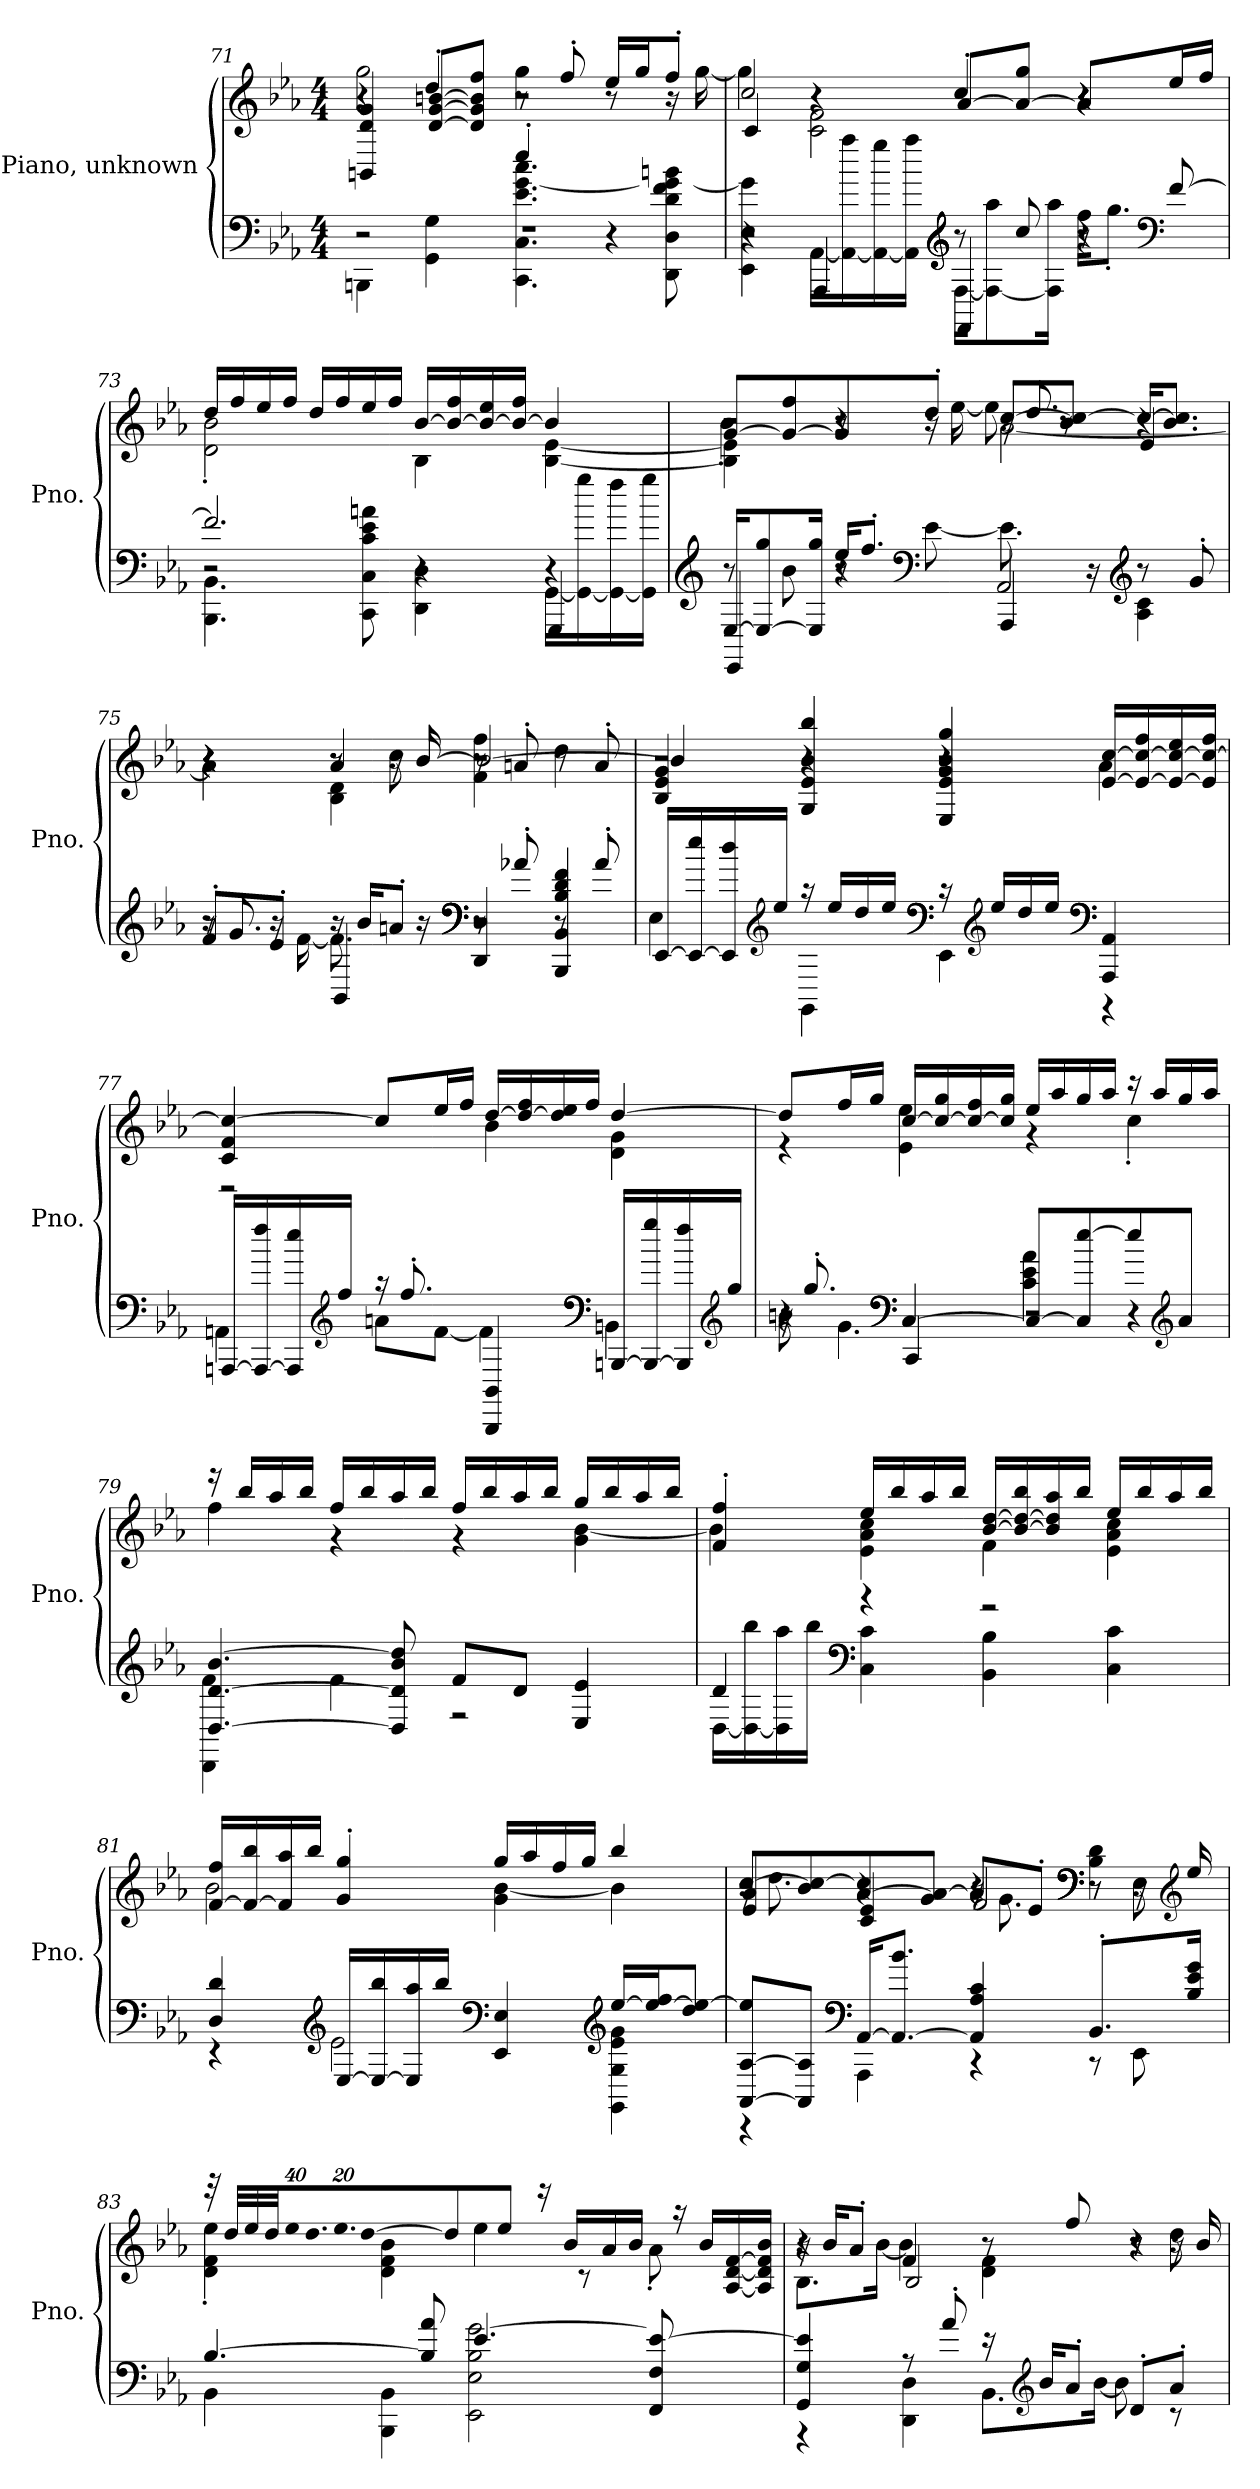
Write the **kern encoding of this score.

**kern	**kern
*part1	*part1
*staff2	*staff1
*I"Piano, unknown	*
*I'Pno.	*
*clefF4	*clefG2
*k[b-e-a-]	*k[b-e-a-]
*M4/4	*M4/4
=71	=71
*^	*^
*	*^	*	*^
1r	4BBBn\	2r	4r	2gg\	4BBn/ 4d/ 4g/
.	4GG\ 4G\	.	4dd'/	.	[8d/ [8g/ [8bn/L
.	.	.	.	.	8d/] 8g/] 8b/] 8ff/J
.	4.CC\ 4.C\ 4.e-\ [4.g\ 4.cc\	4ee-'/	2r	4gg\	8r
.	.	.	.	.	8ff'/
.	.	4r	.	8r	16ee-/LL
.	.	.	.	.	16gg/J
.	8DD\ 8D\ 8d\ 8f\ 8g\_ 8bn\	.	.	16r	8ff'/J
.	.	.	.	[16gg\	.
!!LO:LB:g=z	!!	!!
=72	=72	=72	=72	=72	=72
2r	4EE-\ 4E-\ 4g\]	4r	2cc/	4gg\]	4c/
.	[16AA-\LL	4AAA-/	.	2c\ 2f\	4r
.	16AA-\_ 16aa-\	.	.	.	.
.	16AA-\_ 16gg\	.	.	.	.
.	16AA-\] 16aa-\JJ	.	.	.	.
*clefG2	*	*	*	*	*
8r	[16F\KL	4FF/	4cc'/	.	[8a-/L
.	8F\_ 8aa-\	.	.	.	.
8cc/	.	.	.	.	8a-/_ 8gg/J
.	16F\] 16aa-\Jk	.	.	.	.
8r	16ff\KL	4r	4r	4r	8a-/L]
.	8.gg'\J	.	.	.	.
*clefF4	*	*	*	*	*
[8f/	.	.	.	.	16ee-/L
.	.	.	.	.	16ff/JJ
*	*	*	*	*v	*v
=73	=73	=73	=73	=73
2.f/]	4.BBB-\ 4.BB-\	2r	16dd/LL	2d\' 2b-\'
.	.	.	16ff/	.
.	.	.	16ee-/	.
.	.	.	16ff/JJ	.
.	.	.	16dd/LL	.
.	.	.	16ff/	.
.	8CC\ 8C\ 8c\ 8e-\ 8an\	.	16ee-/	.
.	.	.	16ff/JJ	.
.	4DD\ 4D\	4r	[16b-/LL	4B-\
.	.	.	16b-/_ 16ff/	.
.	.	.	16b-/_ 16ee-/	.
.	.	.	16b-/_ 16ff/JJ	.
4r	[16GG\LL	4GGG/	4b-/]	[4B-\ [4e-\
.	16GG\_ 16gg\	.	.	.
.	16GG\_ 16ff\	.	.	.
.	16GG\] 16gg\JJ	.	.	.
*	*	*	*v	*v
!!LO:PB:g=z
=74	=74	=74	=74
*clefG2	*	*	*
*	*	*	*^
*	*	*	*	*^
*	*	*	*	*	*^
[16E-/KL	8r	4EE-/	[8g/L	4b-'\	2r	4B-\] 4e-\]
8E-/_ 8gg/	.	.	.	.	.	.
.	8b-\	.	8g/_ 8ff/	.	.	.
16E-/] 16gg/Jk	.	.	.	.	.	.
16ee-/KL	8r	4r	8g/]	8r	.	4r
8.ff'/J	.	.	.	.	.	.
*clefF4	*	*	*	*	*	*
.	[8e-\	.	8dd'/J	16r	.	.
.	.	.	.	[16ee-\	.	.
4AAA-/	8.e-\]	2AA-/	[8cc/L	8ee-\]	16r	[2a-\
.	.	.	.	.	8.dd/	.
.	.	.	8b-/ 8cc/_J	8r	.	.
.	16r	.	.	.	.	.
*clefG2	*	*	*	*	*	*
8r	4A-\ 4c\	.	16cc/KL_	4r	4e-/	.
.	.	.	8.b-/ 8.cc/]J	.	.	.
8g'/	.	.	.	.	.	.
=75	=75	=75	=75	=75	=75	=75
8f'/L	8r	16r	4r	4r	4r	4a-\]
.	.	8.g/	.	.	.	.
8e-'/J	16r	.	.	.	.	.
.	[16f\	.	.	.	.	.
16r	8.f\]	4BB-/	4a-/	8r	8r	4B-\ 4d\
16b-/KL	.	.	.	.	.	.
8an'/J	.	.	.	8cc\	16r	.
.	16r	.	.	.	[16b-/	.
*clefF4	*	*	*	*	*	*
8r	2r	4DD/ 4D/	8r	4f\ 4ff\	2b-/_	2r
8a-X'/	.	.	8an'/	.	.	.
8r	.	4BBB-/ 4BB-/ 4B-/ 4d/ 4f/	8r	4dd\	.	.
8a-'/	.	.	8a'/	.	.	.
*	*v	*v	*	*	*	*
*	*	*	*	*v	*v
!!LO:LB:g=z
=76	=76	=76	=76	=76
[16EE-/LL	4E-\	4B-/ 4e-/ 4g/	4b-/]	2r
16EE-/_ 16ee-/	.	.	.	.
16EE-/] 16dd/	.	.	.	.
*clefG2	*	*	*	*
16ee-/JJ	.	.	.	.
16r	4GG\	4G/ 4e-/ 4b-/ 4bb-/	4r	.
16ee-/LL	.	.	.	.
16dd/	.	.	.	.
16ee-/JJ	.	.	.	.
*clefF4	*	*	*	*
16r	4EE-\	4E-/ 4e-/ 4g/ 4b-/ 4gg/	2r	4r
*clefG2	*	*	*	*
16ee-/LL	.	.	.	.
16dd/	.	.	.	.
16ee-/JJ	.	.	.	.
*clefF4	*	*	*	*
4AAA-/ 4AA-/	4r	[16e-/ [16cc/LL	.	4a-\
.	.	16e-/_ 16cc/_ 16ff/	.	.
.	.	16e-/_ 16cc/_ 16ee-/	.	.
.	.	16e-/] 16cc/_ 16ff/JJ	.	.
*	*	*	*v	*v
!!LO:LB:g=z
=77	=77	=77	=77
[16AAAn/LL	4AAn\	4c/ 4f/ 4cc/_	2r
16AAA/_ 16ff/	.	.	.
16AAA/] 16ee-/	.	.	.
*clefG2	*	*	*
16ff/JJ	.	.	.
16r	8an\L	8cc/L]	.
8.ff'/	.	.	.
.	[8f\J	16ee-/L	.
.	.	16ff/JJ	.
4BBB-/ 4BB-/	4f\]	[16dd/LL	4b-\
.	.	16dd/_ 16ff/	.
.	.	16dd/] 16ee-/	.
.	.	16ff/JJ	.
*clefF4	*	*	*
[16BBBn/LL	4BBn\	[4dd/	4d\ 4g\
16BBB/_ 16gg/	.	.	.
16BBB/] 16ff/	.	.	.
*clefG2	*	*	*
16gg/JJ	.	.	.
!!LO:LB:g=z	!!
=78	=78	=78	=78
*	*^	*	*
16r	8bn\	4r	8dd/L]	4r
8.gg'/	.	.	.	.
.	4.g\	.	16ff/L	.
.	.	.	16gg/JJ	.
*clefF4	*	*	*	*
[4C/	.	4CC/	[16cc/LL	4e-\ 4ee-\
.	.	.	16cc/_ 16gg/	.
.	.	.	16cc/_ 16ff/	.
.	.	.	16cc/] 16gg/JJ	.
8C/L_	4c\ 4e-\ 4a-\	2r	16ee-/LL	4r
.	.	.	16aa-/	.
8C/] [8ee-/	.	.	16gg/	.
.	.	.	16aa-/JJ	.
8ee-/]	4r	.	16r	4cc'\
.	.	.	16aa-/LL	.
*clefG2	*	*	*	*
8a-/J	.	.	16gg/	.
.	.	.	16aa-/JJ	.
*	*v	*v	*	*
=79	=79	=79	=79
[4.D/ [4.d/ [4.b-/	4DD\ 4f\	16r	4ff\
.	.	16bb-/LL	.
.	.	16aa-/	.
.	.	16bb-/JJ	.
.	4f\	16ff/LL	4r
.	.	16bb-/	.
8D/] 8d/] 8b-/] 8dd/	.	16aa-/	.
.	.	16bb-/JJ	.
8f/L	2r	16ff/LL	4r
.	.	16bb-/	.
8d/J	.	16aa-/	.
.	.	16bb-/JJ	.
4E-/ 4e-/	.	16gg/LL	4g\ [4b-\
.	.	16bb-/	.
.	.	16aa-/	.
.	.	16bb-/JJ	.
!!LO:LB:g=z	!!
=80	=80	=80	=80
4d/	[16D\LL	4f/' 4ff/'	4b-\]
.	16D\_ 16bb-\	.	.
.	16D\] 16aa-\	.	.
.	16bb-\JJ	.	.
*clefF4	*	*	*
4r	4C\ 4c\	16ee-/LL	4e-\ 4a-\ 4cc\
.	.	16bb-/	.
.	.	16aa-/	.
.	.	16bb-/JJ	.
2r	4BB-\ 4B-\	[16b-/ [16dd/LL	4f\
.	.	16b-/_ 16dd/_ 16bb-/	.
.	.	16b-/] 16dd/] 16aa-/	.
.	.	16bb-/JJ	.
.	4C\ 4c\	16ee-/LL	4e-\ 4a-\ 4cc\
.	.	16bb-/	.
.	.	16aa-/	.
.	.	16bb-/JJ	.
!!LO:LB:g=z	!!
=81	=81	=81	=81
4D/ 4d/	4r	[16f/ 16ff/LL	2b-\
.	.	16f/_ 16bb-/	.
.	.	16f/] 16aa-/	.
.	.	16bb-/JJ	.
*clefG2	*	*	*
[16E-/LL	2e-\	4g/' 4gg/'	.
16E-/_ 16bb-/	.	.	.
16E-/] 16aa-/	.	.	.
16bb-/JJ	.	.	.
*clefF4	*	*	*
4EE-/ 4E-/	.	16gg/LL	4g\ [4b-\
.	.	16aa-/	.
.	.	16ff/	.
.	.	16gg/JJ	.
*clefG2	*	*	*
[16ee-/LL	4GG\ 4G\ 4e-\ 4g\	4bb-/	4b-\]
16ee-/_ 16ff/J	.	.	.
8dd/ 8ee-/_J	.	.	.
!!LO:PB:g=z
=82	=82	=82	=82
*	*	*^	*^
[8AA-/ [8A-/ 8ee-/]L	4r	[8cc/L	16r	4e-/ 4a-/	2r
.	.	.	8.dd\	.	.
8AA-/] 8A-/]J	.	8b-/ 8cc/_	.	.	.
*clefF4	*	*	*	*	*
[16AA-/KL	4AAA-\	[8a-/ 8cc/]	4r	4c/ 4e-/	.
8.AA-/_ 8.b-/J	.	.	.	.	.
.	.	8g/ 8a-/_J	.	.	.
4AA-/] 4A-/ 4c/	4r	8a-/L]	16r	2f/	4r
.	.	.	8.g\	.	.
.	.	8e-'/J	.	.	.
*	*	*clefF4	*	*	*
8.BB-'/L	8r	8r	4B-\ 4d\	.	8r
.	8EE-\	16r	.	.	8E-\
*	*	*clefG2	*	*	*
16B-/ 16e-/ 16g/Jk	.	16ee-/	.	.	.
*	*	*	*v	*v	*v
=83	=83	=83	=83
[4.B-/	4BB-\	32r	4d\' 4f\' 4ee-\'
.	.	32dd/LLL	.
.	.	32ee-/	.
.	.	32dd/	.
*	*	*Xbrackettup	*
!	!	!LO:N:vis=32	!
.	.	640%23ee-/	.
!	!	!LO:N:vis=64.	!
.	.	640%17dd/L	.
!	!	!LO:N:vis=64.	!
.	.	640%17ee-/J	.
!	!	!LO:N:vis=32	!
.	.	[640%23dd/JJ	.
.	4BBB-\ 4BB-\	8dd/]	4d\ 4f\ 4b-\
8B-/] 8a-/	.	8ee-/J	.
[4.e-/	2EE-\ 2E-\ 2B-\ 2g\	16r	4ee-\
.	.	16b-/LL	.
.	.	16a-/	.
.	.	16b-/JJ	.
.	.	16r	8r
.	.	16b-/LL	.
8FF/ 8F/ 8e-/_	.	[16A-/ [16d/ [16f/	8a-'\
.	.	16A-/] 16d/] 16f/] 16b-/JJ	.
!!LO:LB:g=z
=84	=84	=84	=84
*	*	*	*^
4GG/ 4G/ 4e-/]	4r	16r	8.B-\L	4r
.	.	16b-/KL	.	.
.	.	8a-'/J	.	.
.	.	.	[16b-\Jk	.
8r	4DD\ 4D\	4f/	4b-\]	2B-/
8a-'/	.	.	.	.
16r	8.BB-\L	8r	4d\ 4f\	.
*clefG2	*	*	*	*
16b-/KL	.	.	.	.
8a-'/J	.	8ff/	.	.
.	[16b-\Jk	.	.	.
8d'/L	8b-\]	8r	8r	4r
8a-'/J	8r	16r	8dd\	.
.	.	16b-/	.	.
*v	*v	*	*	*
*	*v	*v	*v
=	=
*-	*-
